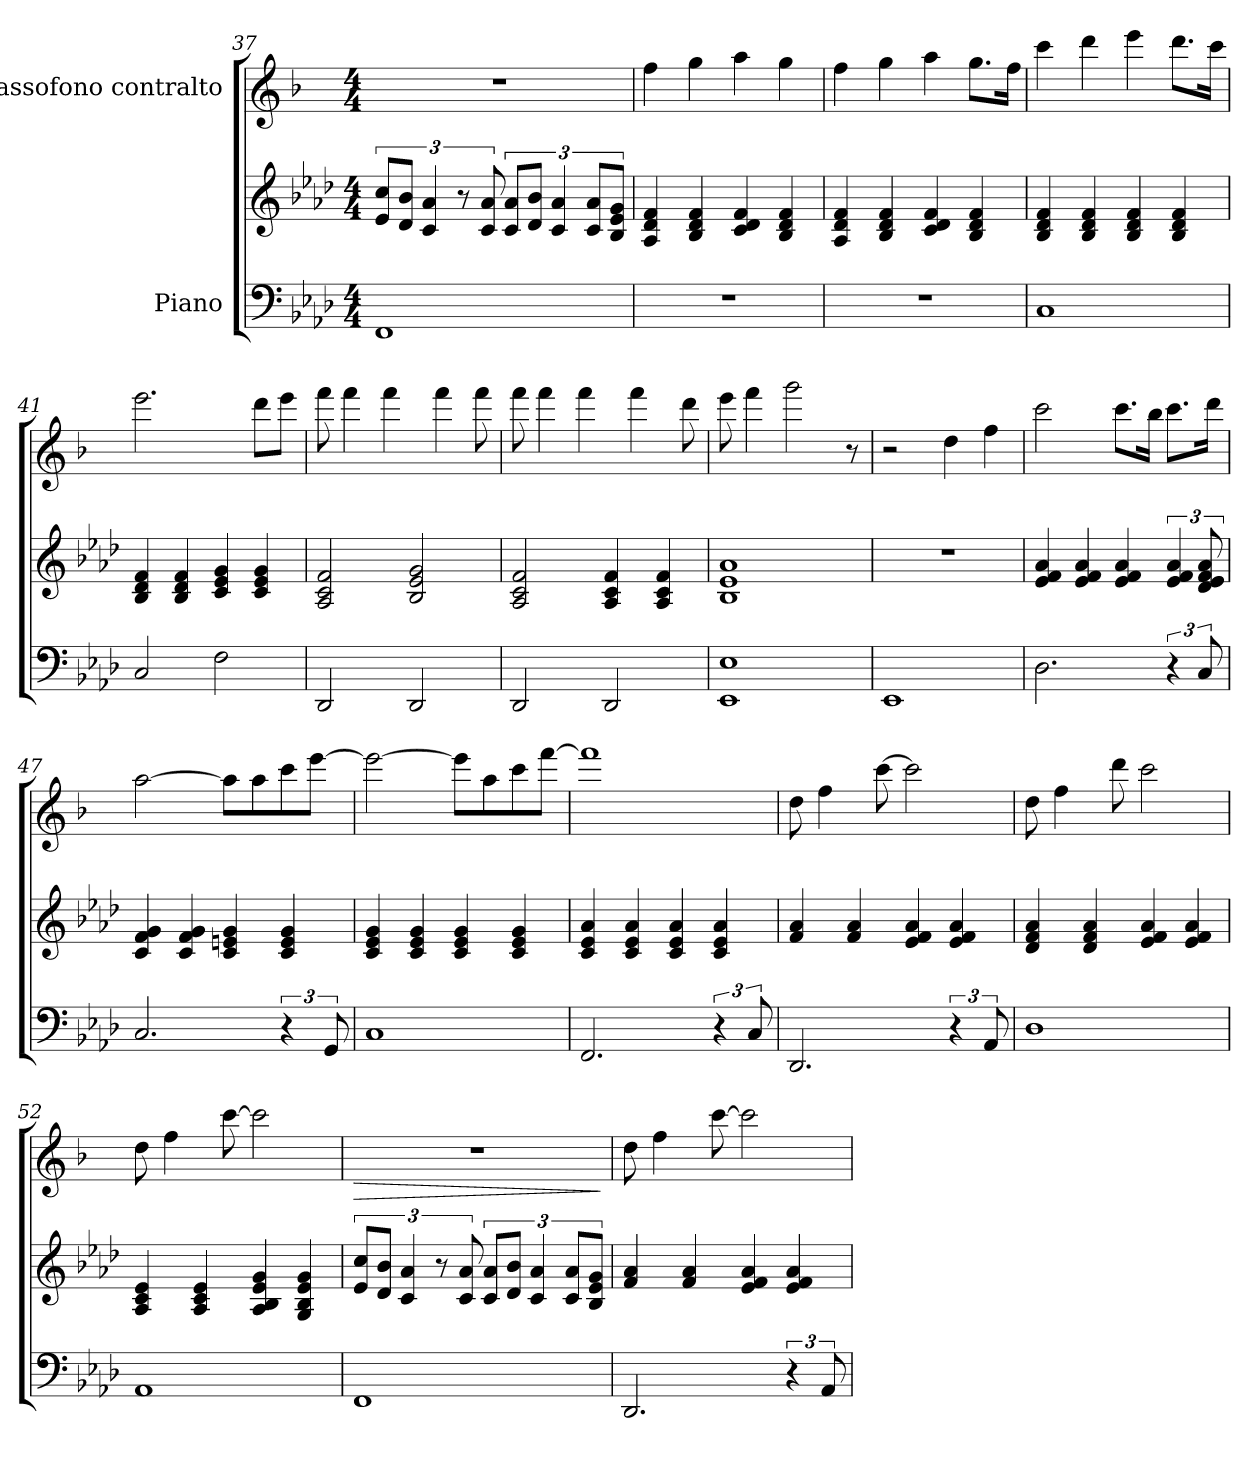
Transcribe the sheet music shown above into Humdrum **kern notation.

**kern	**kern	**kern	**dynam
*part2	*part2	*part1	*part1
*staff3	*staff2	*staff1	*staff1
*I"Piano	*	*I"Sassofono contralto	*
*clefF4	*clefG2	*clefG2	*
*	*	*ITrd5c9	*
*k[b-e-a-d-]	*k[b-e-a-d-]	*k[b-e-a-d-]	*
*M4/4	*M4/4	*M4/4	*
=37	=37	=37	=37
1FF	12e-/ 12cc/L	1r	.
.	12d-/ 12b-/J	.	.
.	6c/ 6a-/	.	.
.	12r	.	.
.	12c/ 12a-/	.	.
.	12c/ 12a-/L	.	.
.	12d-/ 12b-/J	.	.
.	6c/ 6a-/	.	.
.	12c/ 12a-/L	.	.
.	12B-/ 12e-/ 12g/J	.	.
=38	=38	=38	=38
1r	4A-/ 4d-/ 4f/	4a-\	.
.	4B-/ 4d-/ 4f/	4b-\	.
.	4c/ 4d-/ 4f/	4cc\	.
.	4B-/ 4d-/ 4f/	4b-\	.
!!LO:LB:g=z
=39	=39	=39	=39
1r	4A-/ 4d-/ 4f/	4a-\	.
.	4B-/ 4d-/ 4f/	4b-\	.
.	4c/ 4d-/ 4f/	4cc\	.
.	4B-/ 4d-/ 4f/	8.b-\L	.
.	.	16a-\Jk	.
=40	=40	=40	=40
1C	4B-/ 4d-/ 4f/	4ee-\	.
.	4B-/ 4d-/ 4f/	4ff\	.
.	4B-/ 4d-/ 4f/	4gg\	.
.	4B-/ 4d-/ 4f/	8.ff\L	.
.	.	16ee-\Jk	.
=41	=41	=41	=41
2C/	4B-/ 4d-/ 4f/	2.gg\	.
.	4B-/ 4d-/ 4f/	.	.
2F\	4c/ 4e-/ 4g/	.	.
.	4c/ 4e-/ 4g/	8ff\L	.
.	.	8gg\J	.
=42	=42	=42	=42
2DD-/	2A-/ 2c/ 2f/	8aa-\	.
.	.	4aa-\	.
.	.	4aa-\	.
2DD-/	2B-/ 2e-/ 2g/	.	.
.	.	4aa-\	.
.	.	8aa-\	.
=43	=43	=43	=43
2DD-/	2A-/ 2c/ 2f/	8aa-\	.
.	.	4aa-\	.
.	.	4aa-\	.
2DD-/	4A-/ 4c/ 4f/	.	.
.	.	4aa-\	.
.	4A-/ 4c/ 4f/	.	.
.	.	8ff\	.
!!LO:LB:g=z
=44	=44	=44	=44
1EE- 1E-	1B- 1e- 1a-	8gg\	.
.	.	4aa-\	.
.	.	2bb-\	.
.	.	8r	.
=45	=45	=45	=45
1EE-	1r	2r	.
.	.	4f\	.
.	.	4a-\	.
=46	=46	=46	=46
2.D-\	4e-/ 4f/ 4a-/	2ee-\	.
.	4e-/ 4f/ 4a-/	.	.
.	4e-/ 4f/ 4a-/	8.ee-\L	.
.	.	16dd-\Jk	.
6r	6e-/ 6f/ 6a-/	8.ee-\L	.
12C/	12d-/ 12e-/ 12f/ 12a-/	.	.
.	.	16ff\Jk	.
=47	=47	=47	=47
2.C/	4c/ 4f/ 4g/	[2cc\	.
.	4c/ 4f/ 4g/	.	.
.	4c/ 4en/ 4g/	8cc\L]	.
.	.	8cc\	.
6r	4c/ 4e/ 4g/	8ee-\	.
.	.	[8gg\J	.
12GG/	.	.	.
=48	=48	=48	=48
1C	4c/ 4e-/ 4g/	2gg\_	.
.	4c/ 4e-/ 4g/	.	.
.	4c/ 4e-/ 4g/	8gg\L]	.
.	.	8cc\	.
.	4c/ 4e-/ 4g/	8ee-\	.
.	.	[8aa-\J	.
!!LO:LB:g=z
=49	=49	=49	=49
2.FF/	4c/ 4e-/ 4a-/	1aa-]	.
.	4c/ 4e-/ 4a-/	.	.
.	4c/ 4e-/ 4a-/	.	.
6r	4c/ 4e-/ 4a-/	.	.
12C/	.	.	.
=50	=50	=50	=50
2.DD-/	4f/ 4a-/	8f\	.
.	.	4a-\	.
.	4f/ 4a-/	.	.
.	.	[8ee-\	.
.	4e-/ 4f/ 4a-/	2ee-\]	.
6r	4e-/ 4f/ 4a-/	.	.
12AA-/	.	.	.
=51	=51	=51	=51
1D-	4d-/ 4f/ 4a-/	8f\	.
.	.	4a-\	.
.	4d-/ 4f/ 4a-/	.	.
.	.	8ff\	.
.	4e-/ 4f/ 4a-/	2ee-\	.
.	4e-/ 4f/ 4a-/	.	.
=52	=52	=52	=52
1AA-	4A-/ 4c/ 4e-/	8f\	.
.	.	4a-\	.
.	4A-/ 4c/ 4e-/	.	.
.	.	[8ee-\	.
.	4A-/ 4B-/ 4e-/ 4g/	2ee-\]	.
.	4G/ 4B-/ 4e-/ 4g/	.	.
!!LO:PB:g=z
=53	=53	=53	=53
!	!	!	!LO:HP:b
1FF	12e-/ 12cc/L	1r	>
.	12d-/ 12b-/J	.	.
.	6c/ 6a-/	.	.
.	12r	.	.
.	12c/ 12a-/	.	.
.	12c/ 12a-/L	.	.
.	12d-/ 12b-/J	.	.
.	6c/ 6a-/	.	.
.	12c/ 12a-/L	.	.
.	12B-/ 12e-/ 12g/J	.	.
.	.	.	]
=54	=54	=54	=54
2.DD-/	4f/ 4a-/	8f\	.
.	.	4a-\	.
.	4f/ 4a-/	.	.
.	.	[8ee-\	.
.	4e-/ 4f/ 4a-/	2ee-\]	.
6r	4e-/ 4f/ 4a-/	.	.
12AA-/	.	.	.
=	=	=	=
*-	*-	*-	*-
